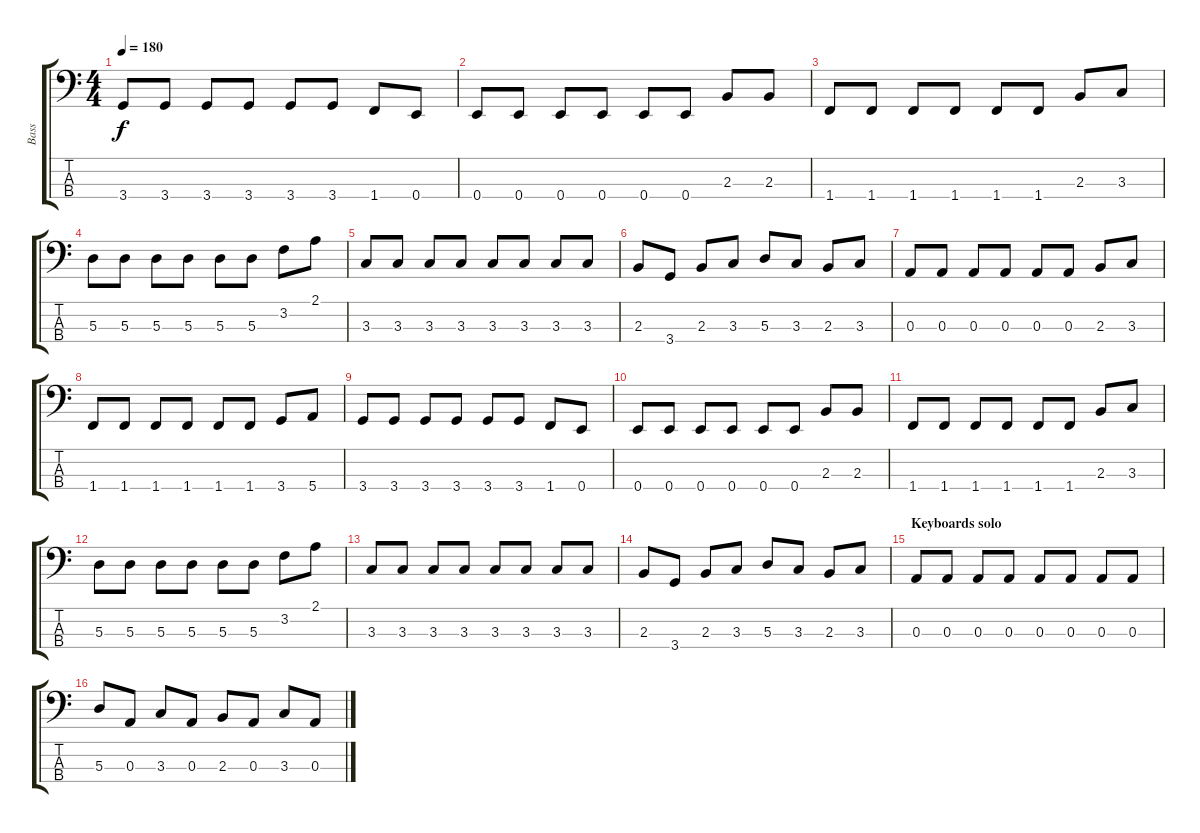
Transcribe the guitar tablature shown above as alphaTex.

\track ("Bass" "Bass") {instrument electricbasspick}
\staff {score tabs}
\tuning (G2 D2 A1 E1) {hide}
\ts (4 4)
\tempo 180
\clef f4
\ks c
3.4.8{dy f} 3.4.8 3.4.8 3.4.8 3.4.8 3.4.8 1.4.8 0.4.8 |
0.4.8 0.4.8 0.4.8 0.4.8 0.4.8 0.4.8 2.3.8 2.3.8 |
1.4.8 1.4.8 1.4.8 1.4.8 1.4.8 1.4.8 2.3.8 3.3.8 |
5.3.8 5.3.8 5.3.8 5.3.8 5.3.8 5.3.8 3.2.8 2.1.8 |
3.3.8 3.3.8 3.3.8 3.3.8 3.3.8 3.3.8 3.3.8 3.3.8 |
2.3.8 3.4.8 2.3.8 3.3.8 5.3.8 3.3.8 2.3.8 3.3.8 |
0.3.8 0.3.8 0.3.8 0.3.8 0.3.8 0.3.8 2.3.8 3.3.8 |
1.4.8 1.4.8 1.4.8 1.4.8 1.4.8 1.4.8 3.4.8 5.4.8 |
3.4.8 3.4.8 3.4.8 3.4.8 3.4.8 3.4.8 1.4.8 0.4.8 |
0.4.8 0.4.8 0.4.8 0.4.8 0.4.8 0.4.8 2.3.8 2.3.8 |
1.4.8 1.4.8 1.4.8 1.4.8 1.4.8 1.4.8 2.3.8 3.3.8 |
5.3.8 5.3.8 5.3.8 5.3.8 5.3.8 5.3.8 3.2.8 2.1.8 |
3.3.8 3.3.8 3.3.8 3.3.8 3.3.8 3.3.8 3.3.8 3.3.8 |
2.3.8 3.4.8 2.3.8 3.3.8 5.3.8 3.3.8 2.3.8 3.3.8 |
\section ("" "Keyboards solo")
0.3.8 0.3.8 0.3.8 0.3.8 0.3.8 0.3.8 0.3.8 0.3.8 |
5.3.8 0.3.8 3.3.8 0.3.8 2.3.8 0.3.8 3.3.8 0.3.8
